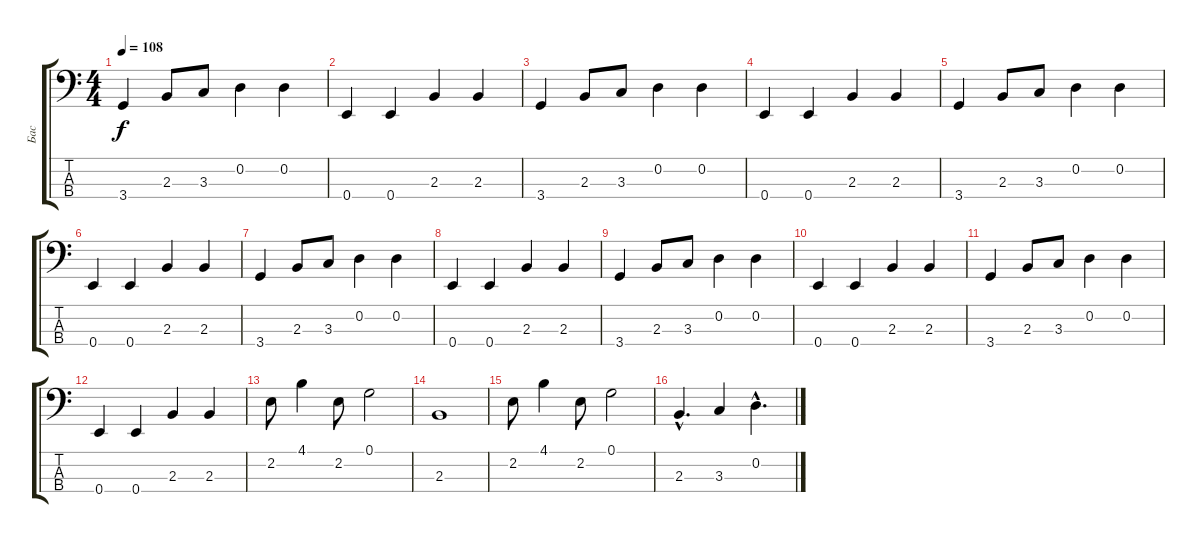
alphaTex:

\track ("Бас" "Бас") {instrument electricbassfinger}
\staff {score tabs}
\tuning (G2 D2 A1 E1) {hide}
\ts (4 4)
\tempo 108
\clef f4
\ks c
3.4.4{dy f} 2.3.8 3.3.8 0.2.4 0.2.4 |
0.4.4 0.4.4 2.3.4 2.3.4 |
3.4.4 2.3.8 3.3.8 0.2.4 0.2.4 |
0.4.4 0.4.4 2.3.4 2.3.4 |
3.4.4 2.3.8 3.3.8 0.2.4 0.2.4 |
0.4.4 0.4.4 2.3.4 2.3.4 |
3.4.4 2.3.8 3.3.8 0.2.4 0.2.4 |
0.4.4 0.4.4 2.3.4 2.3.4 |
3.4.4 2.3.8 3.3.8 0.2.4 0.2.4 |
0.4.4 0.4.4 2.3.4 2.3.4 |
3.4.4 2.3.8 3.3.8 0.2.4 0.2.4 |
0.4.4 0.4.4 2.3.4 2.3.4 |
2.2.8 4.1.4 2.2.8 0.1.2 |
2.3.1 |
2.2.8 4.1.4 2.2.8 0.1.2 |
2.3{hac}.4{d} 3.3.4 0.2{hac}.4{d}
